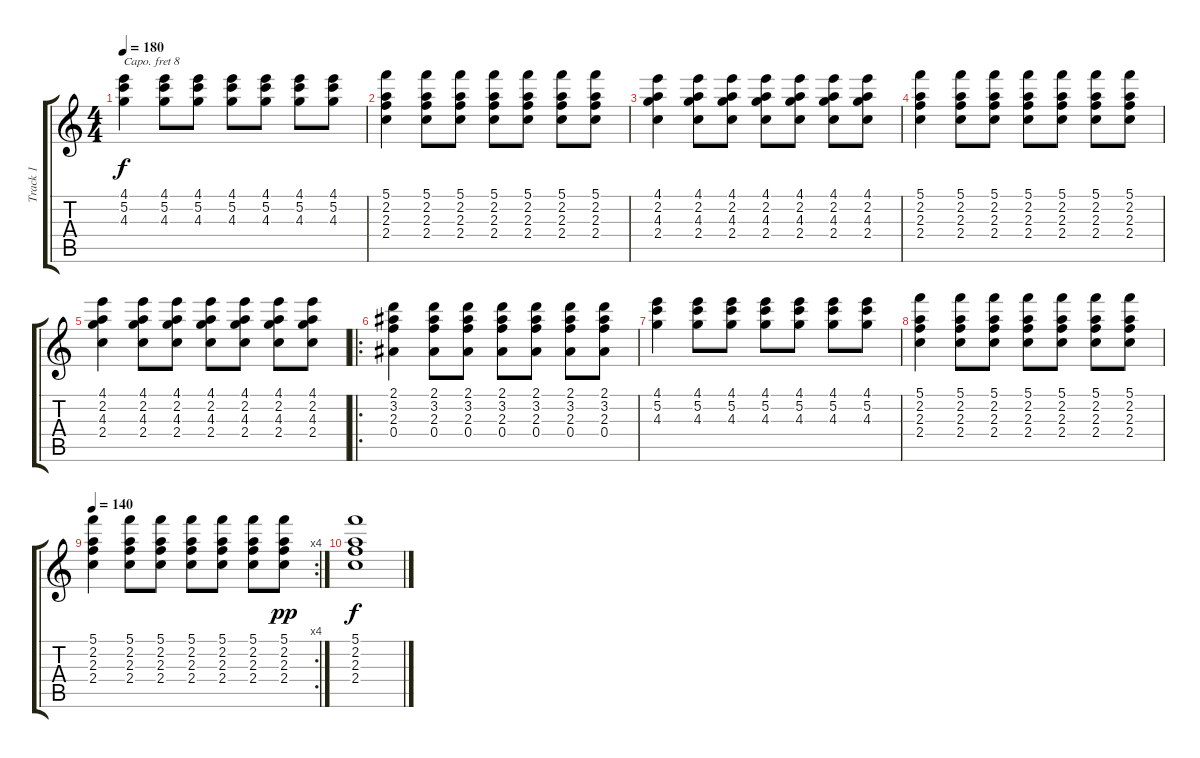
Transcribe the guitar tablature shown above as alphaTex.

\track ("Track 1" "Track 1") {instrument acousticguitarnylon}
\staff {score tabs}
\capo 8
\tuning (E4 B3 G3 D3 A2 E2) {hide}
\ts (4 4)
\tempo 180
\clef g2
\ks c
(4.1 5.2 4.3).4{dy f} (4.1 5.2 4.3).8 (4.1 5.2 4.3).8 (4.1 5.2 4.3).8 (4.1 5.2 4.3).8 (4.1 5.2 4.3).8 (4.1 5.2 4.3).8 |
(5.1 2.2 2.3 2.4).4 (5.1 2.2 2.3 2.4).8 (5.1 2.2 2.3 2.4).8 (5.1 2.2 2.3 2.4).8 (5.1 2.2 2.3 2.4).8 (5.1 2.2 2.3 2.4).8 (5.1 2.2 2.3 2.4).8 |
(4.1 2.2 4.3 2.4).4 (4.1 2.2 4.3 2.4).8 (4.1 2.2 4.3 2.4).8 (4.1 2.2 4.3 2.4).8 (4.1 2.2 4.3 2.4).8 (4.1 2.2 4.3 2.4).8 (4.1 2.2 4.3 2.4).8 |
(5.1 2.2 2.3 2.4).4 (5.1 2.2 2.3 2.4).8 (5.1 2.2 2.3 2.4).8 (5.1 2.2 2.3 2.4).8 (5.1 2.2 2.3 2.4).8 (5.1 2.2 2.3 2.4).8 (5.1 2.2 2.3 2.4).8 |
(4.1 2.2 4.3 2.4).4 (4.1 2.2 4.3 2.4).8 (4.1 2.2 4.3 2.4).8 (4.1 2.2 4.3 2.4).8 (4.1 2.2 4.3 2.4).8 (4.1 2.2 4.3 2.4).8 (4.1 2.2 4.3 2.4).8 |
\ro
(2.1 3.2 2.3 0.4).4 (2.1 3.2 2.3 0.4).8 (2.1 3.2 2.3 0.4).8 (2.1 3.2 2.3 0.4).8 (2.1 3.2 2.3 0.4).8 (2.1 3.2 2.3 0.4).8 (2.1 3.2 2.3 0.4).8 |
(4.1 5.2 4.3).4 (4.1 5.2 4.3).8 (4.1 5.2 4.3).8 (4.1 5.2 4.3).8 (4.1 5.2 4.3).8 (4.1 5.2 4.3).8 (4.1 5.2 4.3).8 |
(5.1 2.2 2.3 2.4).4 (5.1 2.2 2.3 2.4).8 (5.1 2.2 2.3 2.4).8 (5.1 2.2 2.3 2.4).8 (5.1 2.2 2.3 2.4).8 (5.1 2.2 2.3 2.4).8 (5.1 2.2 2.3 2.4).8 |
\rc 4
\tempo 140
(5.1 2.2 2.3 2.4).4{volume 5} (5.1 2.2 2.3 2.4).8 (5.1 2.2 2.3 2.4).8 (5.1 2.2 2.3 2.4).8 (5.1 2.2 2.3 2.4).8 (5.1 2.2 2.3 2.4).8 (5.1 2.2 2.3 2.4).8{dy pp} |
(5.1 2.2 2.3 2.4).1{dy f}
